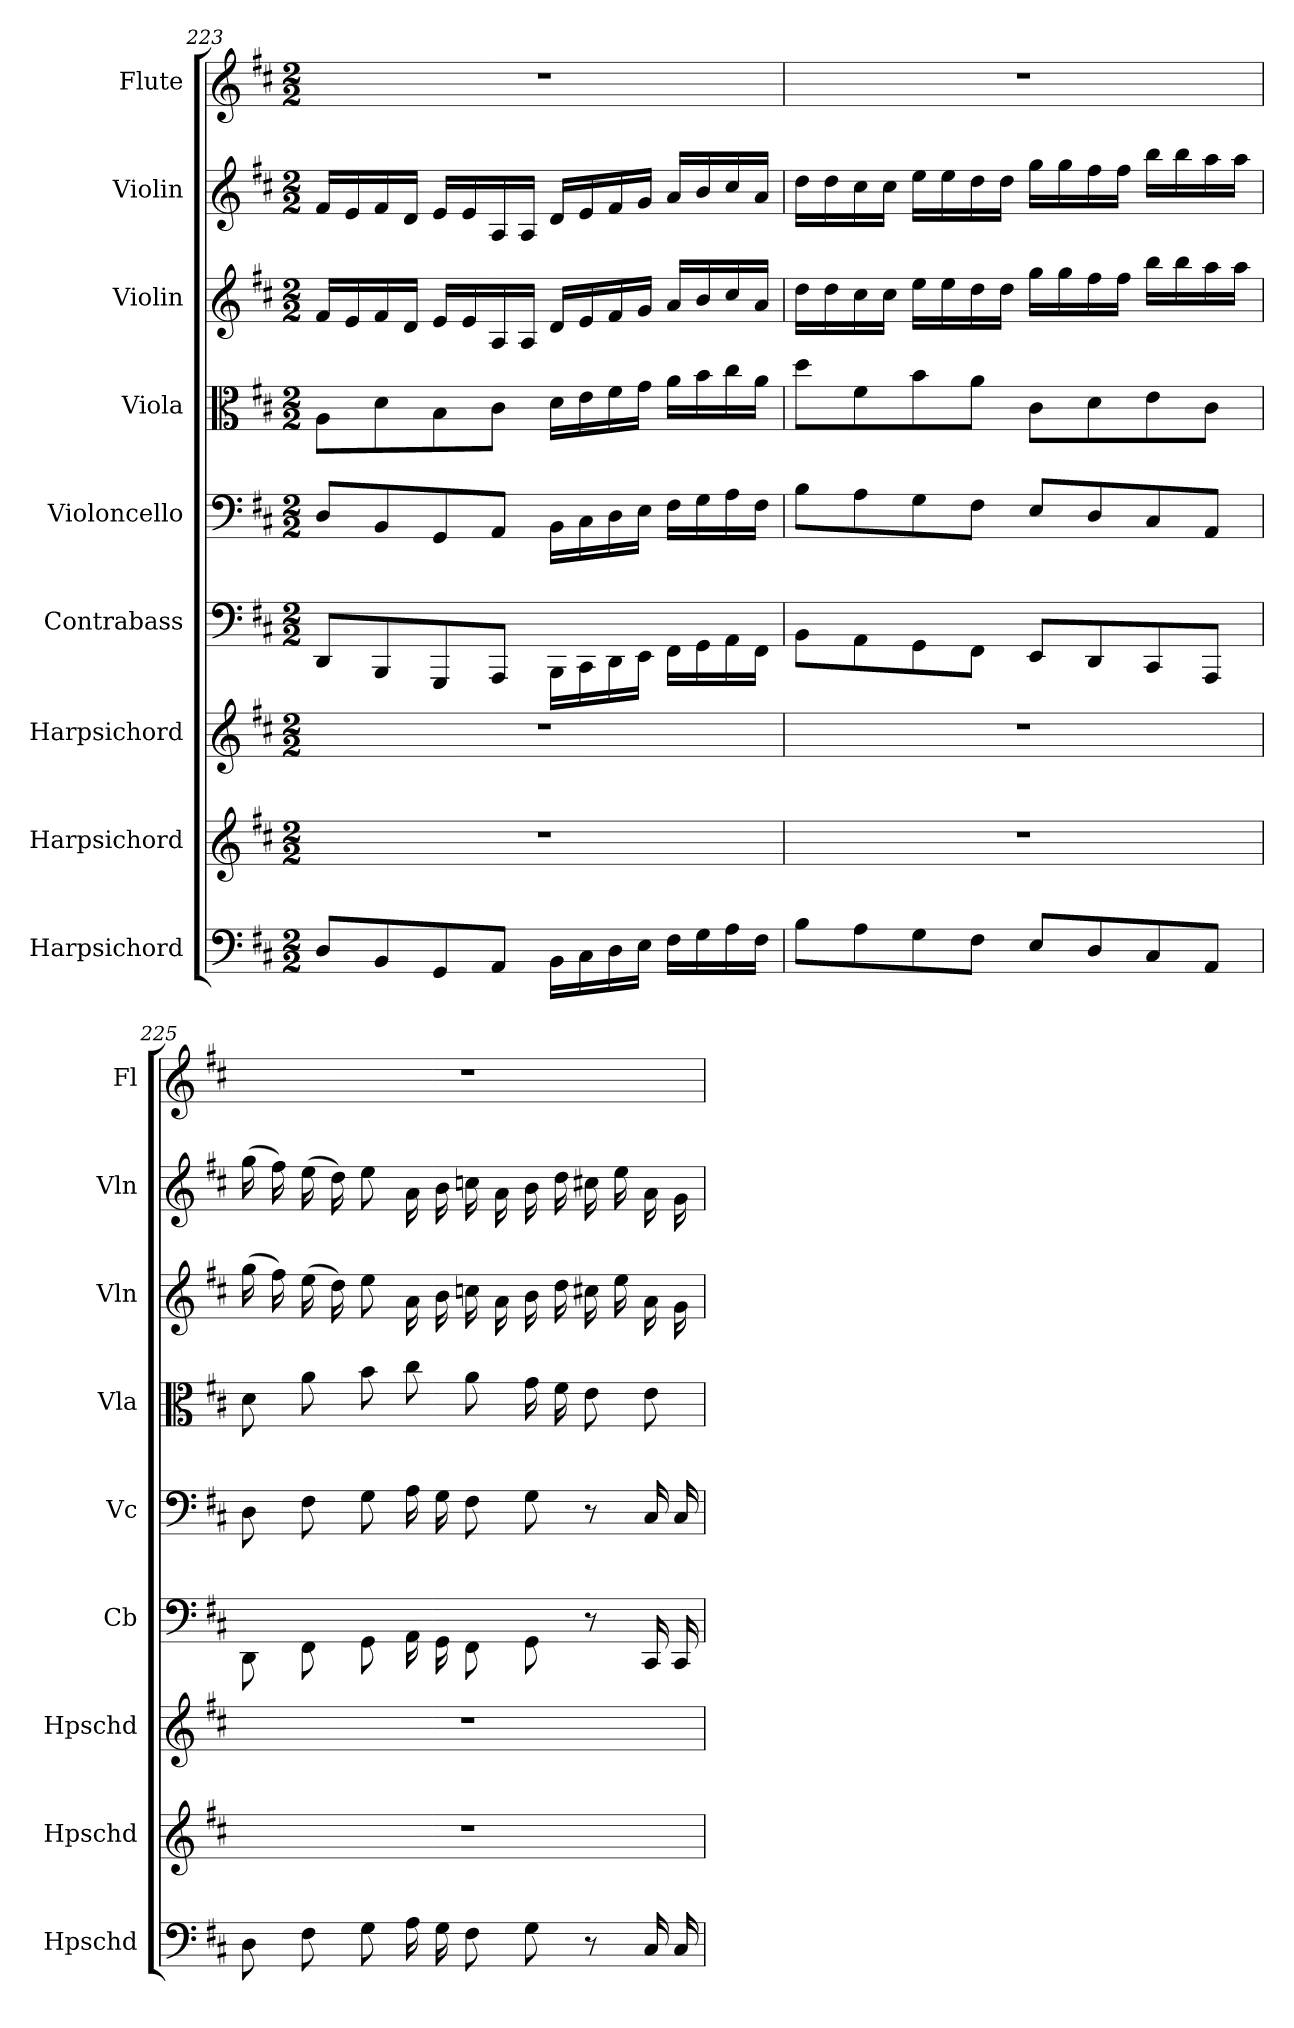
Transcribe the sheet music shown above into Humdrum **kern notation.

**kern	**kern	**kern	**kern	**kern	**kern	**kern	**kern	**kern
*part9	*part8	*part7	*part6	*part5	*part4	*part3	*part2	*part1
*staff9	*staff8	*staff7	*staff6	*staff5	*staff4	*staff3	*staff2	*staff1
*I"Harpsichord	*I"Harpsichord	*I"Harpsichord	*I"Contrabass	*I"Violoncello	*I"Viola	*I"Violin	*I"Violin	*I"Flute
*I'Hpschd	*I'Hpschd	*I'Hpschd	*I'Cb	*I'Vc	*I'Vla	*I'Vln	*I'Vln	*I'Fl
*clefF4	*clefG2	*clefG2	*clefF4	*clefF4	*clefC3	*clefG2	*clefG2	*clefG2
*	*	*	*ITrd7c12	*	*	*	*	*
*k[f#c#]	*k[f#c#]	*k[f#c#]	*k[f#c#]	*k[f#c#]	*k[f#c#]	*k[f#c#]	*k[f#c#]	*k[f#c#]
*D:	*D:	*D:	*D:	*D:	*D:	*D:	*D:	*D:
*M2/2	*M2/2	*M2/2	*M2/2	*M2/2	*M2/2	*M2/2	*M2/2	*M2/2
=223	=223	=223	=223	=223	=223	=223	=223	=223
8D/L	1r	1r	8DDD/L	8D/L	8A\L	16f#/LL	16f#/LL	1r
.	.	.	.	.	.	16e/	16e/	.
8BB/	.	.	8BBBB/	8BB/	8d\	16f#/	16f#/	.
.	.	.	.	.	.	16d/JJ	16d/JJ	.
8GG/	.	.	8GGGG/	8GG/	8B\	16e/LL	16e/LL	.
.	.	.	.	.	.	16e/	16e/	.
8AA/J	.	.	8AAAA/J	8AA/J	8c#\J	16A/	16A/	.
.	.	.	.	.	.	16A/JJ	16A/JJ	.
16BB\LL	.	.	16BBBB\LL	16BB\LL	16d\LL	16d/LL	16d/LL	.
16C#\	.	.	16CCC#\	16C#\	16e\	16e/	16e/	.
16D\	.	.	16DDD\	16D\	16f#\	16f#/	16f#/	.
16E\JJ	.	.	16EEE\JJ	16E\JJ	16g\JJ	16g/JJ	16g/JJ	.
16F#\LL	.	.	16FFF#\LL	16F#\LL	16a\LL	16a/LL	16a/LL	.
16G\	.	.	16GGG\	16G\	16b\	16b/	16b/	.
16A\	.	.	16AAA\	16A\	16cc#\	16cc#/	16cc#/	.
16F#\JJ	.	.	16FFF#\JJ	16F#\JJ	16a\JJ	16a/JJ	16a/JJ	.
=224	=224	=224	=224	=224	=224	=224	=224	=224
8B\L	1r	1r	8BBB\L	8B\L	8dd\L	16dd\LL	16dd\LL	1r
.	.	.	.	.	.	16dd\	16dd\	.
8A\	.	.	8AAA\	8A\	8f#\	16cc#\	16cc#\	.
.	.	.	.	.	.	16cc#\JJ	16cc#\JJ	.
8G\	.	.	8GGG\	8G\	8b\	16ee\LL	16ee\LL	.
.	.	.	.	.	.	16ee\	16ee\	.
8F#\J	.	.	8FFF#\J	8F#\J	8a\J	16dd\	16dd\	.
.	.	.	.	.	.	16dd\JJ	16dd\JJ	.
8E/L	.	.	8EEE/L	8E/L	8c#\L	16gg\LL	16gg\LL	.
.	.	.	.	.	.	16gg\	16gg\	.
8D/	.	.	8DDD/	8D/	8d\	16ff#\	16ff#\	.
.	.	.	.	.	.	16ff#\JJ	16ff#\JJ	.
8C#/	.	.	8CCC#/	8C#/	8e\	16bb\LL	16bb\LL	.
.	.	.	.	.	.	16bb\	16bb\	.
8AA/J	.	.	8AAAA/J	8AA/J	8c#\J	16aa\	16aa\	.
.	.	.	.	.	.	16aa\JJ	16aa\JJ	.
=225	=225	=225	=225	=225	=225	=225	=225	=225
8D\	1r	1r	8DDD\	8D\	8d\	(16gg\	(16gg\	1r
.	.	.	.	.	.	16ff#\)	16ff#\)	.
8F#\	.	.	8FFF#\	8F#\	8a\	(16ee\	(16ee\	.
.	.	.	.	.	.	16dd\)	16dd\)	.
8G\	.	.	8GGG\	8G\	8b\	8ee\	8ee\	.
16A\	.	.	16AAA\	16A\	8cc#\	16a\	16a\	.
16G\	.	.	16GGG\	16G\	.	16b\	16b\	.
8F#\	.	.	8FFF#\	8F#\	8a\	16ccn\	16ccn\	.
.	.	.	.	.	.	16a\	16a\	.
8G\	.	.	8GGG\	8G\	16g\	16b\	16b\	.
.	.	.	.	.	16f#\	16dd\	16dd\	.
8r	.	.	8r	8r	8e\	16cc#X\	16cc#X\	.
.	.	.	.	.	.	16ee\	16ee\	.
16C#/	.	.	16CCC#/	16C#/	8e\	16a\	16a\	.
16C#/	.	.	16CCC#/	16C#/	.	16g\	16g\	.
=	=	=	=	=	=	=	=	=
*-	*-	*-	*-	*-	*-	*-	*-	*-
